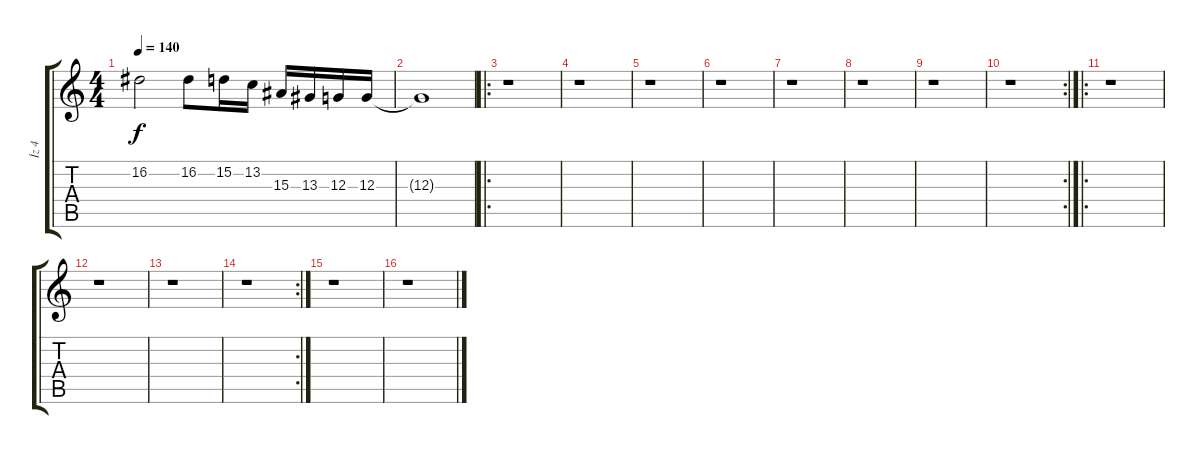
\track ("İz 4" "İz 4") {instrument tremolostrings}
\staff {score tabs}
\tuning (E4 B3 G3 D3 A2 E2) {hide}
\ts (4 4)
\tempo 140
\clef g2
\ks c
16.2.2{dy f} 16.2.8 15.2.16 13.2.16 15.3.16 13.3.16 12.3.16 12.3.16 |
12.3{t}.1 |
\ro
r.1 |
r.1 |
r.1 |
r.1 |
r.1 |
r.1 |
r.1 |
\rc 2
r.1 |
\ro
r.1 |
r.1 |
r.1 |
\rc 2
r.1 |
r.1 |
r.1
